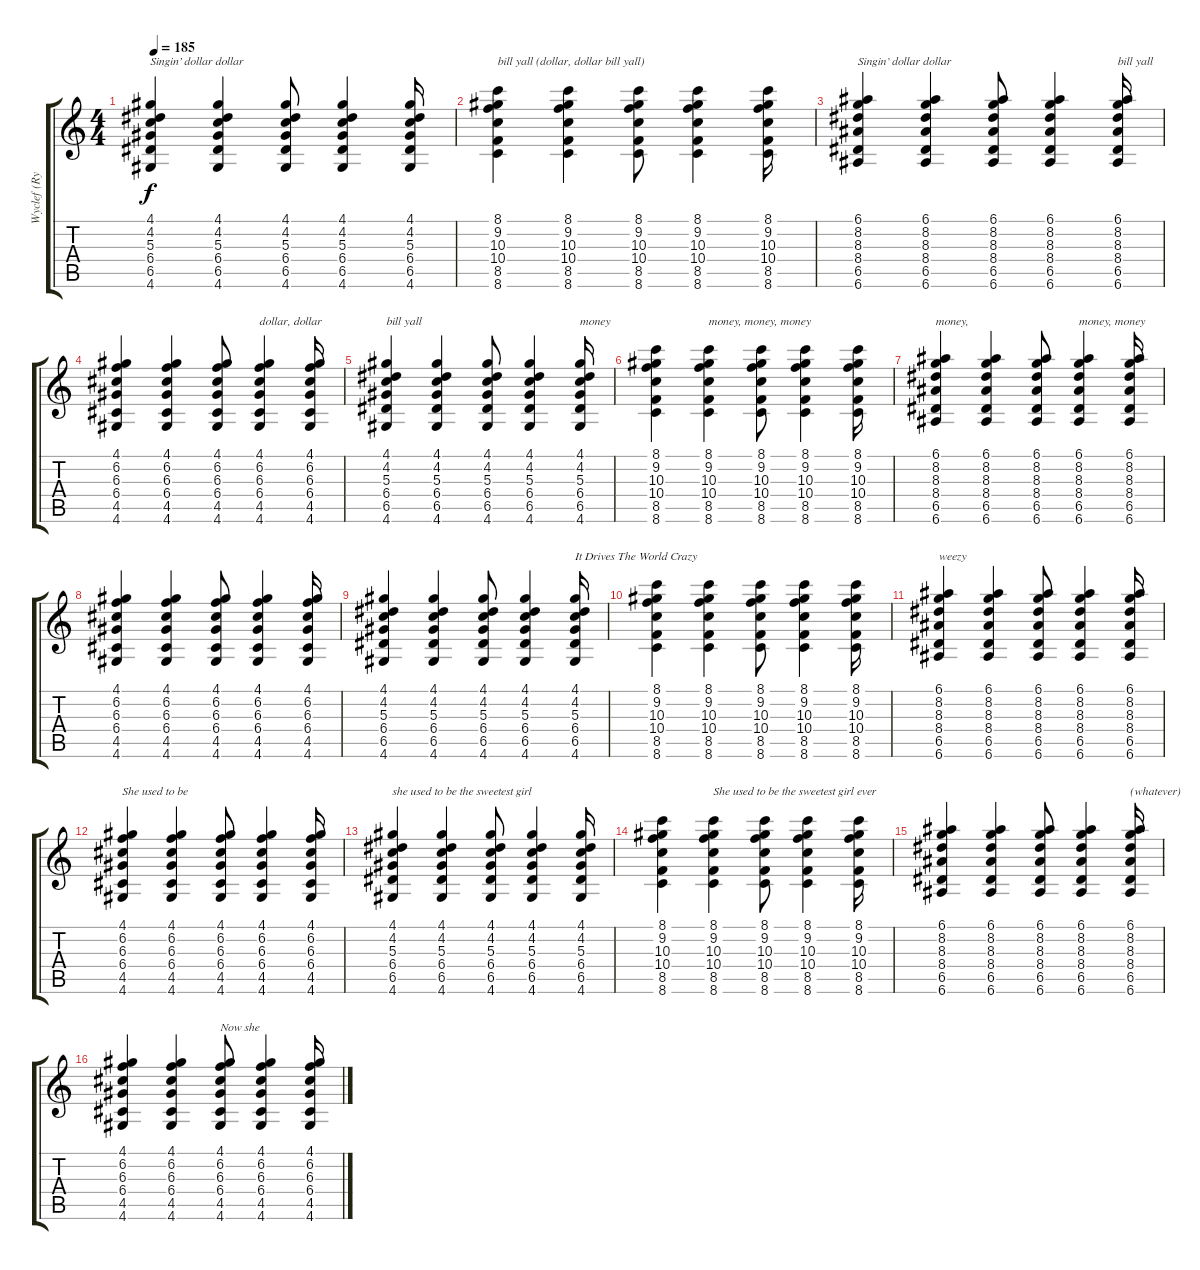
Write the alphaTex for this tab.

\track ("Wyclef (Rythm)" "Wyclef (Ry") {instrument acousticguitarsteel}
\staff {score tabs}
\tuning (E4 B3 G3 D3 A2 E2) {hide}
\ts (4 4)
\tempo 185
\clef g2
\ks c
(4.1 4.2 5.3 6.4 6.5 4.6).4{txt "Singin’ dollar dollar" dy f} (4.1 4.2 5.3 6.4 6.5 4.6).4 (4.1 4.2 5.3 6.4 6.5 4.6).8 (4.1 4.2 5.3 6.4 6.5 4.6).4 (4.1 4.2 5.3 6.4 6.5 4.6).16 |
(8.1 9.2 10.3 10.4 8.5 8.6).4{txt "bill yall (dollar, dollar bill yall)"} (8.1 9.2 10.3 10.4 8.5 8.6).4 (8.1 9.2 10.3 10.4 8.5 8.6).8 (8.1 9.2 10.3 10.4 8.5 8.6).4 (8.1 9.2 10.3 10.4 8.5 8.6).16 |
(6.1 8.2 8.3 8.4 6.5 6.6).4{txt "Singin’ dollar dollar"} (6.1 8.2 8.3 8.4 6.5 6.6).4 (6.1 8.2 8.3 8.4 6.5 6.6).8 (6.1 8.2 8.3 8.4 6.5 6.6).4 (6.1 8.2 8.3 8.4 6.5 6.6).16{txt "bill yall"} |
(4.1 6.2 6.3 6.4 4.5 4.6).4 (4.1 6.2 6.3 6.4 4.5 4.6).4 (4.1 6.2 6.3 6.4 4.5 4.6).8 (4.1 6.2 6.3 6.4 4.5 4.6).4{txt "dollar, dollar"} (4.1 6.2 6.3 6.4 4.5 4.6).16 |
(4.1 4.2 5.3 6.4 6.5 4.6).4{txt "bill yall"} (4.1 4.2 5.3 6.4 6.5 4.6).4 (4.1 4.2 5.3 6.4 6.5 4.6).8 (4.1 4.2 5.3 6.4 6.5 4.6).4 (4.1 4.2 5.3 6.4 6.5 4.6).16{txt "money"} |
(8.1 9.2 10.3 10.4 8.5 8.6).4 (8.1 9.2 10.3 10.4 8.5 8.6).4{txt "money, money, money"} (8.1 9.2 10.3 10.4 8.5 8.6).8 (8.1 9.2 10.3 10.4 8.5 8.6).4 (8.1 9.2 10.3 10.4 8.5 8.6).16 |
(6.1 8.2 8.3 8.4 6.5 6.6).4{txt "money, "} (6.1 8.2 8.3 8.4 6.5 6.6).4 (6.1 8.2 8.3 8.4 6.5 6.6).8 (6.1 8.2 8.3 8.4 6.5 6.6).4{txt "money, money"} (6.1 8.2 8.3 8.4 6.5 6.6).16 |
(4.1 6.2 6.3 6.4 4.5 4.6).4 (4.1 6.2 6.3 6.4 4.5 4.6).4 (4.1 6.2 6.3 6.4 4.5 4.6).8 (4.1 6.2 6.3 6.4 4.5 4.6).4 (4.1 6.2 6.3 6.4 4.5 4.6).16 |
(4.1 4.2 5.3 6.4 6.5 4.6).4 (4.1 4.2 5.3 6.4 6.5 4.6).4 (4.1 4.2 5.3 6.4 6.5 4.6).8 (4.1 4.2 5.3 6.4 6.5 4.6).4 (4.1 4.2 5.3 6.4 6.5 4.6).16{txt "It Drives The World Crazy"} |
(8.1 9.2 10.3 10.4 8.5 8.6).4 (8.1 9.2 10.3 10.4 8.5 8.6).4 (8.1 9.2 10.3 10.4 8.5 8.6).8 (8.1 9.2 10.3 10.4 8.5 8.6).4 (8.1 9.2 10.3 10.4 8.5 8.6).16 |
(6.1 8.2 8.3 8.4 6.5 6.6).4{txt "weezy"} (6.1 8.2 8.3 8.4 6.5 6.6).4 (6.1 8.2 8.3 8.4 6.5 6.6).8 (6.1 8.2 8.3 8.4 6.5 6.6).4 (6.1 8.2 8.3 8.4 6.5 6.6).16 |
(4.1 6.2 6.3 6.4 4.5 4.6).4{txt "She used to be"} (4.1 6.2 6.3 6.4 4.5 4.6).4 (4.1 6.2 6.3 6.4 4.5 4.6).8 (4.1 6.2 6.3 6.4 4.5 4.6).4 (4.1 6.2 6.3 6.4 4.5 4.6).16 |
(4.1 4.2 5.3 6.4 6.5 4.6).4{txt "she used to be the sweetest girl"} (4.1 4.2 5.3 6.4 6.5 4.6).4 (4.1 4.2 5.3 6.4 6.5 4.6).8 (4.1 4.2 5.3 6.4 6.5 4.6).4 (4.1 4.2 5.3 6.4 6.5 4.6).16 |
(8.1 9.2 10.3 10.4 8.5 8.6).4 (8.1 9.2 10.3 10.4 8.5 8.6).4{txt "She used to be the sweetest girl ever"} (8.1 9.2 10.3 10.4 8.5 8.6).8 (8.1 9.2 10.3 10.4 8.5 8.6).4 (8.1 9.2 10.3 10.4 8.5 8.6).16 |
(6.1 8.2 8.3 8.4 6.5 6.6).4 (6.1 8.2 8.3 8.4 6.5 6.6).4 (6.1 8.2 8.3 8.4 6.5 6.6).8 (6.1 8.2 8.3 8.4 6.5 6.6).4 (6.1 8.2 8.3 8.4 6.5 6.6).16{txt "(whatever)"} |
(4.1 6.2 6.3 6.4 4.5 4.6).4 (4.1 6.2 6.3 6.4 4.5 4.6).4 (4.1 6.2 6.3 6.4 4.5 4.6).8{txt "Now she"} (4.1 6.2 6.3 6.4 4.5 4.6).4 (4.1 6.2 6.3 6.4 4.5 4.6).16
